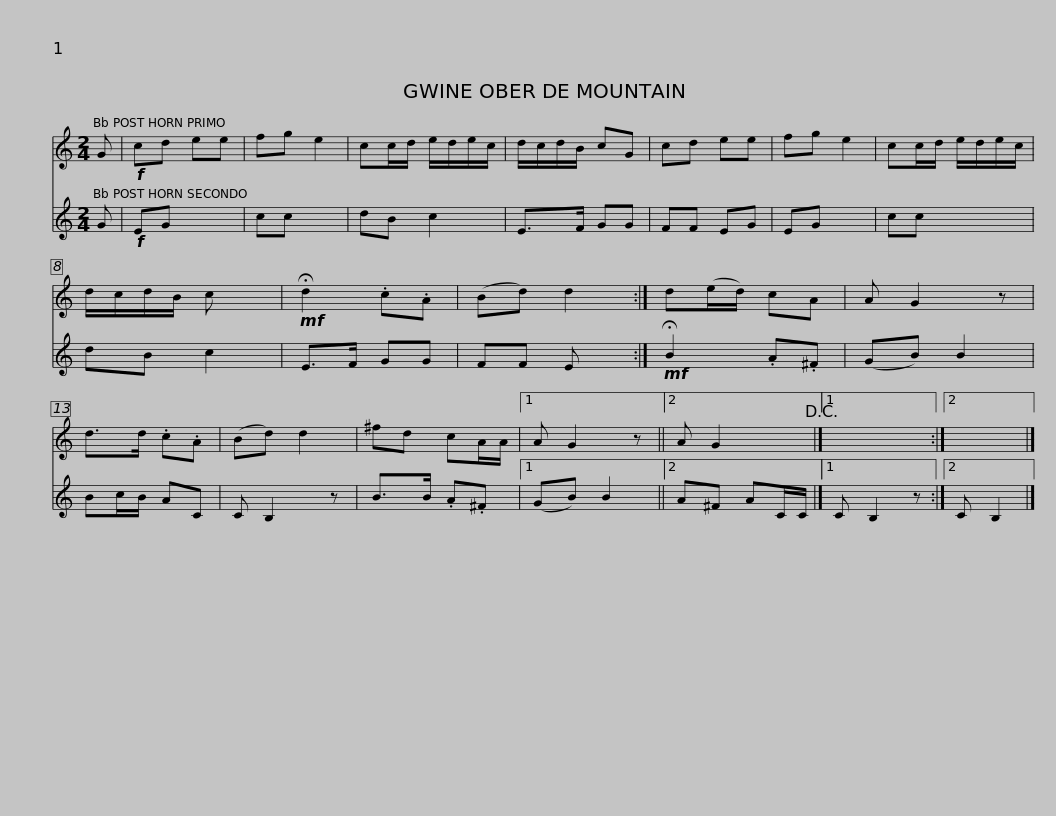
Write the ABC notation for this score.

X:1
%%score 1 2
L:1/8
M:2/4
I:linebreak $
K:C
V:1 treble
V:2 treble
V:1
 G |!f! cd ee | fg e2 | cc/d/ e/d/e/c/ | d/c/d/B/ cG | %5
 cd ee | fg e2 | cc/d/ e/d/e/c/ | d/c/d/B/ c x |!mf! !fermata!d2 .c.A |$ %10
 (Bd) d2 :| d(e/d/) cA | A G2 z | d>d .c.A | (Bd) d2 | %15
 ^fd cA/A/ |1 A G2 z ||2 A G2 x!D.C.! |]1 x4 :|2$ x3 |] %20
V:2
 G |!f! EG x2 | cc x2 | dB c2 | E>F GG | %5
 FF EG | EG x2 | cc x2 | dB c2 | E>F GG |$ %10
 FF E x :|!mf! !fermata!B2 .A.^F | (GB) B2 | Bc/B/ AC | C B,2 z | %15
 B>B .A.^F |1 (GB) B2 ||2 A^F AC/C/ |]1 C B,2 z :|2$ C B,2 |] %20
